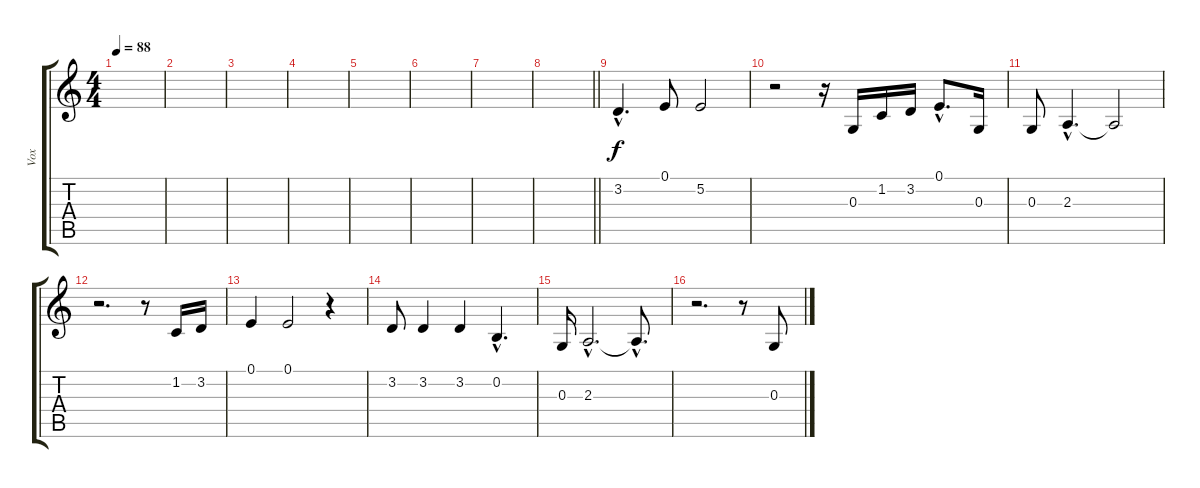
\track ("Vox" "Vox") {instrument lead8bassandlead}
\staff {score tabs}
\tuning (E4 B3 G3 D3 A2 E2) {hide}
\ts (4 4)
\tempo 88
\clef g2
\ks c
|
|
|
|
|
|
|
\barLineRight lightlight
|
3.2{hac}.4{d} 0.1.8 5.2.2 |
r.2 r.16 0.3.16 1.2.16 3.2.16 0.1{hac}.8{d} 0.3.16 |
0.3.8 2.3{hac}.4{d} 2.3{t}.2 |
r.2{d} r.8 1.2.16 3.2.16 |
0.1.4 0.1.2 r.4 |
3.2.8 3.2.4 3.2.4 0.2{hac}.4{d} |
0.3.16 2.3{hac}.2{d} 2.3{hac t}.8{d} |
r.2{d} r.8 0.3.8
